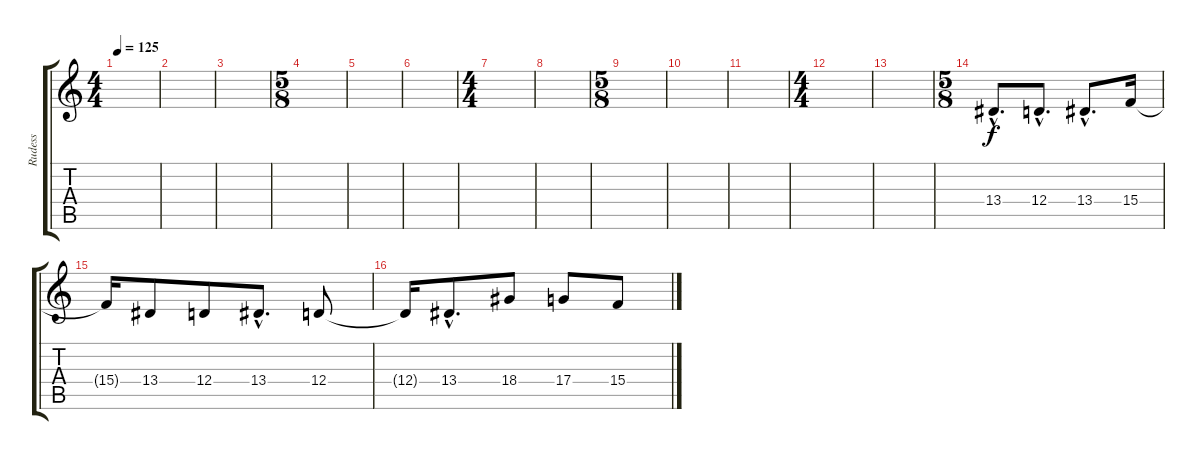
\track ("Rudess" "Rudess") {instrument stringensemble1}
\staff {score tabs}
\tuning (E4 B3 G3 D3 A2 E2) {hide}
\ts (4 4)
\tempo 125
\clef g2
\ks c
|
|
|
\ts (5 8)
|
|
|
\ts (4 4)
|
|
\ts (5 8)
|
|
|
\ts (4 4)
|
|
\ts (5 8)
13.4{hac}.8{d} 12.4{hac}.8{d} 13.4{hac}.8{d} 15.4.16 |
15.4{t}.16 13.4.8 12.4.8 13.4{hac}.8{d} 12.4.8 |
12.4{t}.16 13.4{hac}.8{d} 18.4.8 17.4.8 15.4.8
